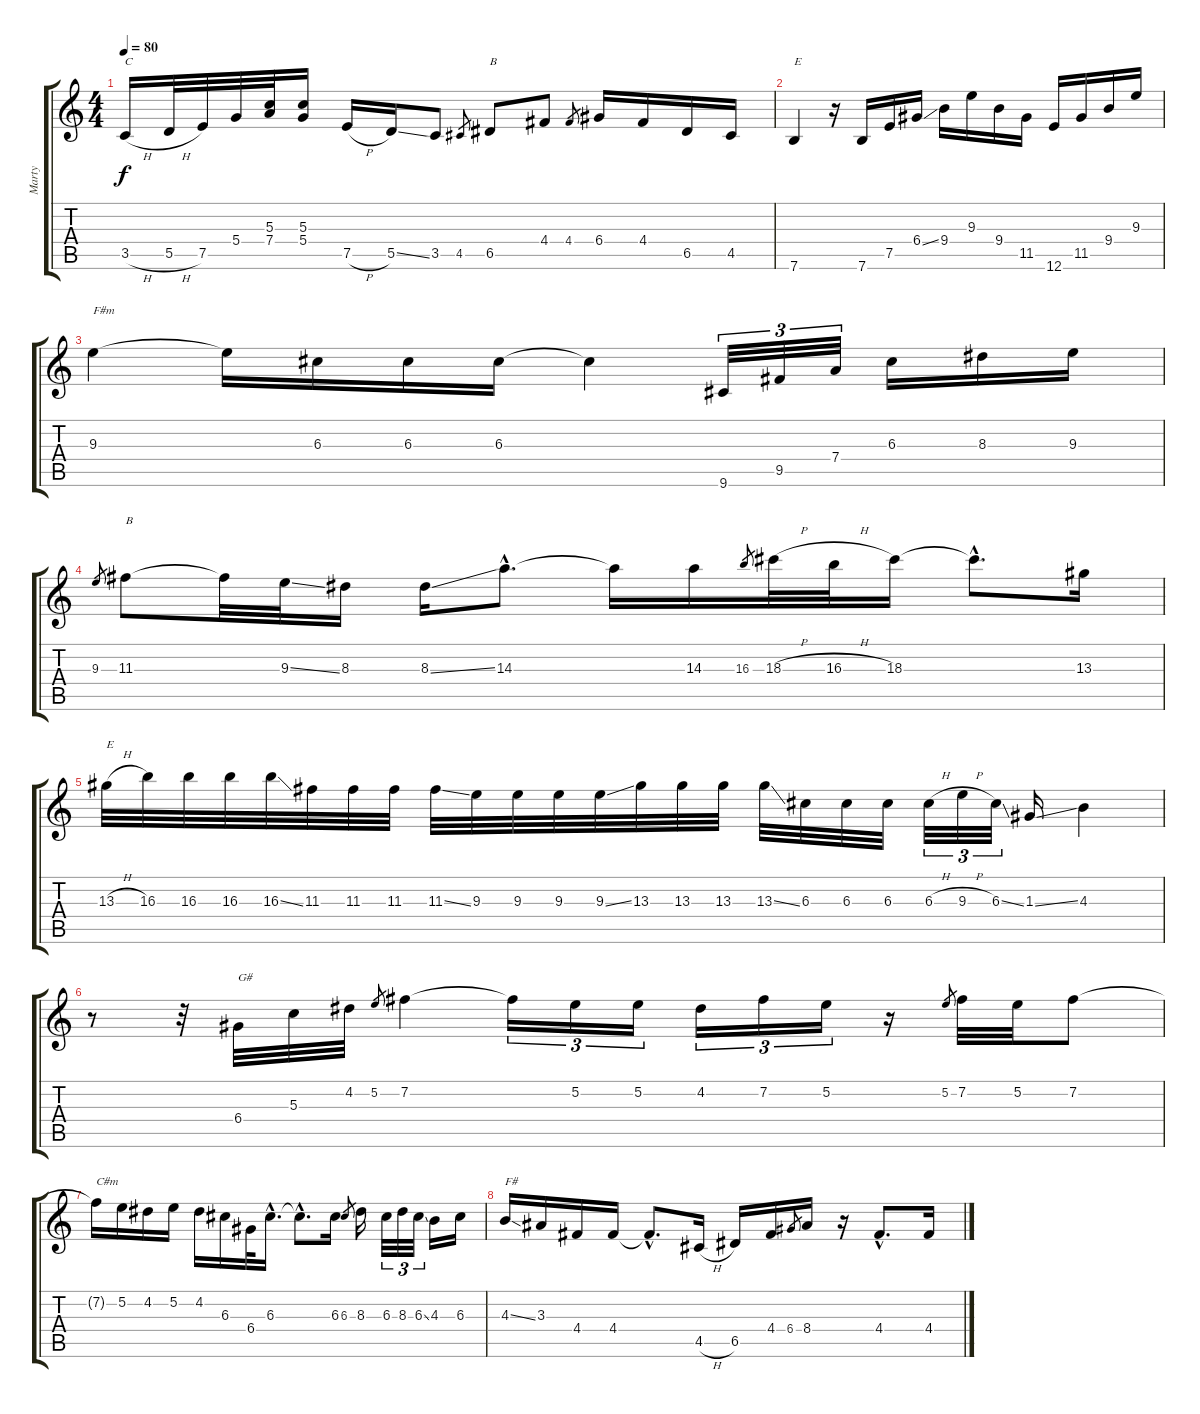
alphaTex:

\track ("Marty" "Marty") {instrument distortionguitar}
\staff {score tabs}
\tuning (E4 B3 G3 D3 A2 E2) {hide}
\ts (4 4)
\tempo 80
\clef g2
\ks c
3.5{h}.16{txt "C" dy f} 5.5{h}.32 7.5.32 5.4.32 (5.3 7.4).32 (5.3 5.4).16 7.5{h}.16 5.5{ss}.16 3.5.8 4.5.8{gr} 6.5.8{txt "B"} 4.4.8 4.4.8{gr} 6.4.16 4.4.16 6.5.16 4.5.16 |
7.6.4{txt "E"} r.16 7.6.16 7.5.16 6.4{ss}.16 9.4.16 9.3.16 9.4.16 11.5.16 12.6.16 11.5.16 9.4.16 9.3.16 |
9.3.4{txt "F#m"} 9.3{t}.16 6.3.16 6.3.16 6.3.16 6.3{t}.4 9.6.32{tu (3 2)} 9.5.32{tu (3 2)} 7.4.32{tu (3 2)} 6.3.16 8.3.16 9.3.16 |
9.3.8{gr} 11.3.8{txt "B"} 11.3{t}.32 9.3{ss}.32 8.3.16 8.3{ss}.16 14.3{hac}.8{d} 14.3{t}.16 14.3.16 16.3.8{gr} 18.3{h}.32 16.3{h}.32 18.3.16 18.3{hac t}.8{d} 13.3.16 |
13.3{h}.32{txt "E"} 16.3.32 16.3.32 16.3.32 16.3{ss}.32 11.3.32 11.3.32 11.3.32 11.3{ss}.32 9.3.32 9.3.32 9.3.32 9.3{ss}.32 13.3.32 13.3.32 13.3.32 13.3{ss}.32 6.3.32 6.3.32 6.3.32 6.3{h}.32{tu (3 2)} 9.3{h}.32{tu (3 2)} 6.3{ss}.32{tu (3 2)} 1.3{ss}.16 4.3.4 |
r.8 r.32 6.4.32{txt "G#"} 5.3.32 4.2.32 5.2.8{gr} 7.2.4 7.2{t}.16{tu (3 2)} 5.2.16{tu (3 2)} 5.2.16{tu (3 2)} 4.2.16{tu (3 2)} 7.2.16{tu (3 2)} 5.2.16{tu (3 2)} r.16 5.2.8{gr} 7.2.32 5.2.32 7.2.8 |
7.2{t}.16{txt "C#m"} 5.2.16 4.2.16 5.2.16 4.2.16 6.3.16 6.4.32 6.3{hac}.16{d} 6.3{hac t}.8{d} 6.3.16 6.3.8{gr} 8.3.16 6.3.32{tu (3 2)} 8.3.32{tu (3 2)} 6.3{ss}.32{tu (3 2)} 4.3.16 6.3.16 |
4.3{ss}.16{txt "F#"} 3.3.16 4.4.16 4.4.16 4.4{hac t}.8{d} 4.5{h}.16 6.5.16 4.4.16 6.4.8{gr} 8.4.16 r.16 4.4{hac}.8{d} 4.4{ss}.16
